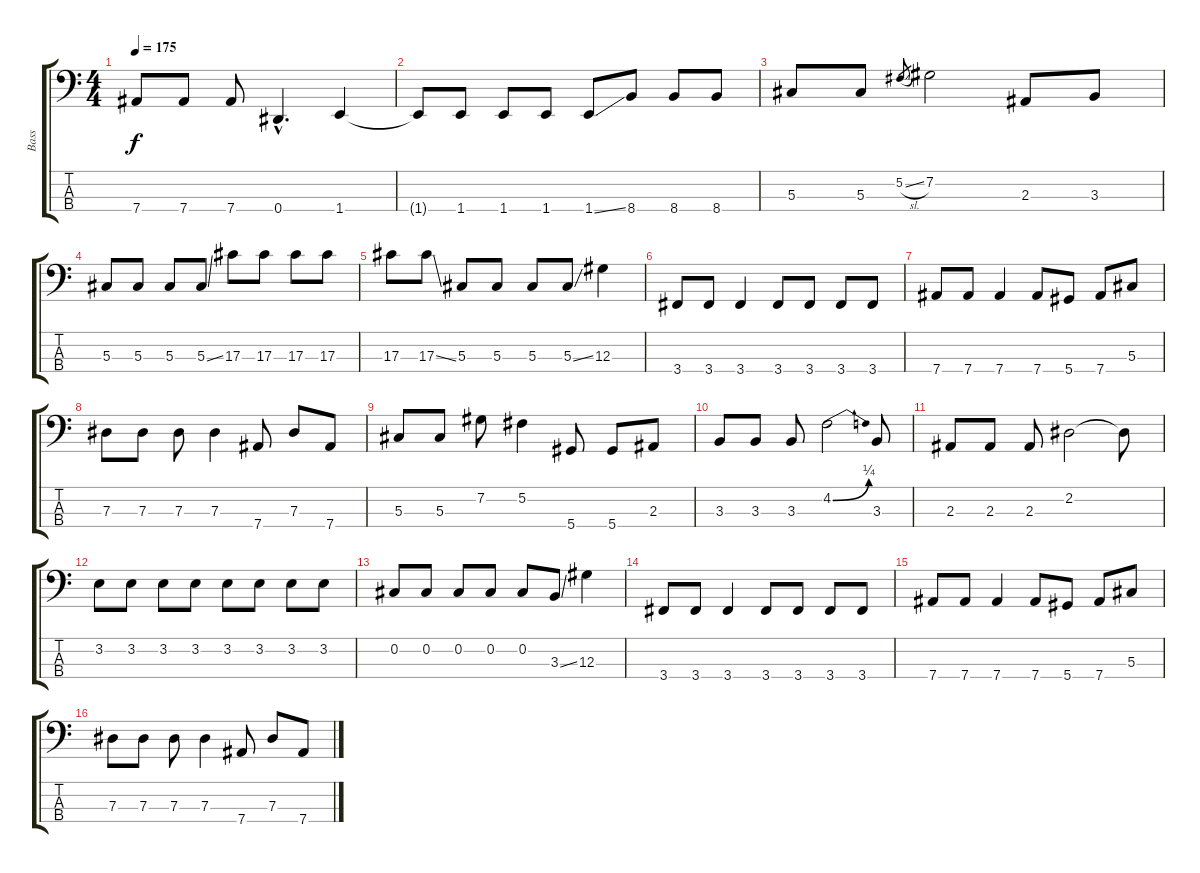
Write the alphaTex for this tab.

\track ("Bass" "Bass") {instrument electricbassfinger}
\staff {score tabs}
\tuning (Gb2 Db2 Ab1 Eb1) {hide}
\ts (4 4)
\tempo 175
\clef f4
\ks c
7.4.8{dy f} 7.4.8 7.4.8 0.4{hac}.4{d} 1.4.4 |
1.4{t}.8 1.4.8 1.4.8 1.4.8 1.4{ss}.8 8.4.8 8.4.8 8.4.8 |
5.3.8 5.3.8 5.2{sl}.8{gr} 7.2.2 2.3.8 3.3.8 |
5.3.8 5.3.8 5.3.8 5.3{ss}.8 17.3.8 17.3.8 17.3.8 17.3.8 |
17.3.8 17.3{ss}.8 5.3.8 5.3.8 5.3.8 5.3{ss}.8 12.3.4 |
3.4.8 3.4.8 3.4.4 3.4.8 3.4.8 3.4.8 3.4.8 |
7.4.8 7.4.8 7.4.4 7.4.8 5.4.8 7.4.8 5.3.8 |
7.3.8 7.3.8 7.3.8 7.3.4 7.4.8 7.3.8 7.4.8 |
5.3.8 5.3.8 7.2.8 5.2.4 5.4.8 5.4.8 2.3.8 |
3.3.8 3.3.8 3.3.8 4.2{be (bend 0 0 60 1)}.2 3.3.8 |
2.3.8 2.3.8 2.3.8 2.2.2 2.2{t}.8 |
3.2.8 3.2.8 3.2.8 3.2.8 3.2.8 3.2.8 3.2.8 3.2.8 |
0.2.8 0.2.8 0.2.8 0.2.8 0.2.8 3.3{ss}.8 12.3.4 |
3.4.8 3.4.8 3.4.4 3.4.8 3.4.8 3.4.8 3.4.8 |
7.4.8 7.4.8 7.4.4 7.4.8 5.4.8 7.4.8 5.3.8 |
7.3.8 7.3.8 7.3.8 7.3.4 7.4.8 7.3.8 7.4.8
